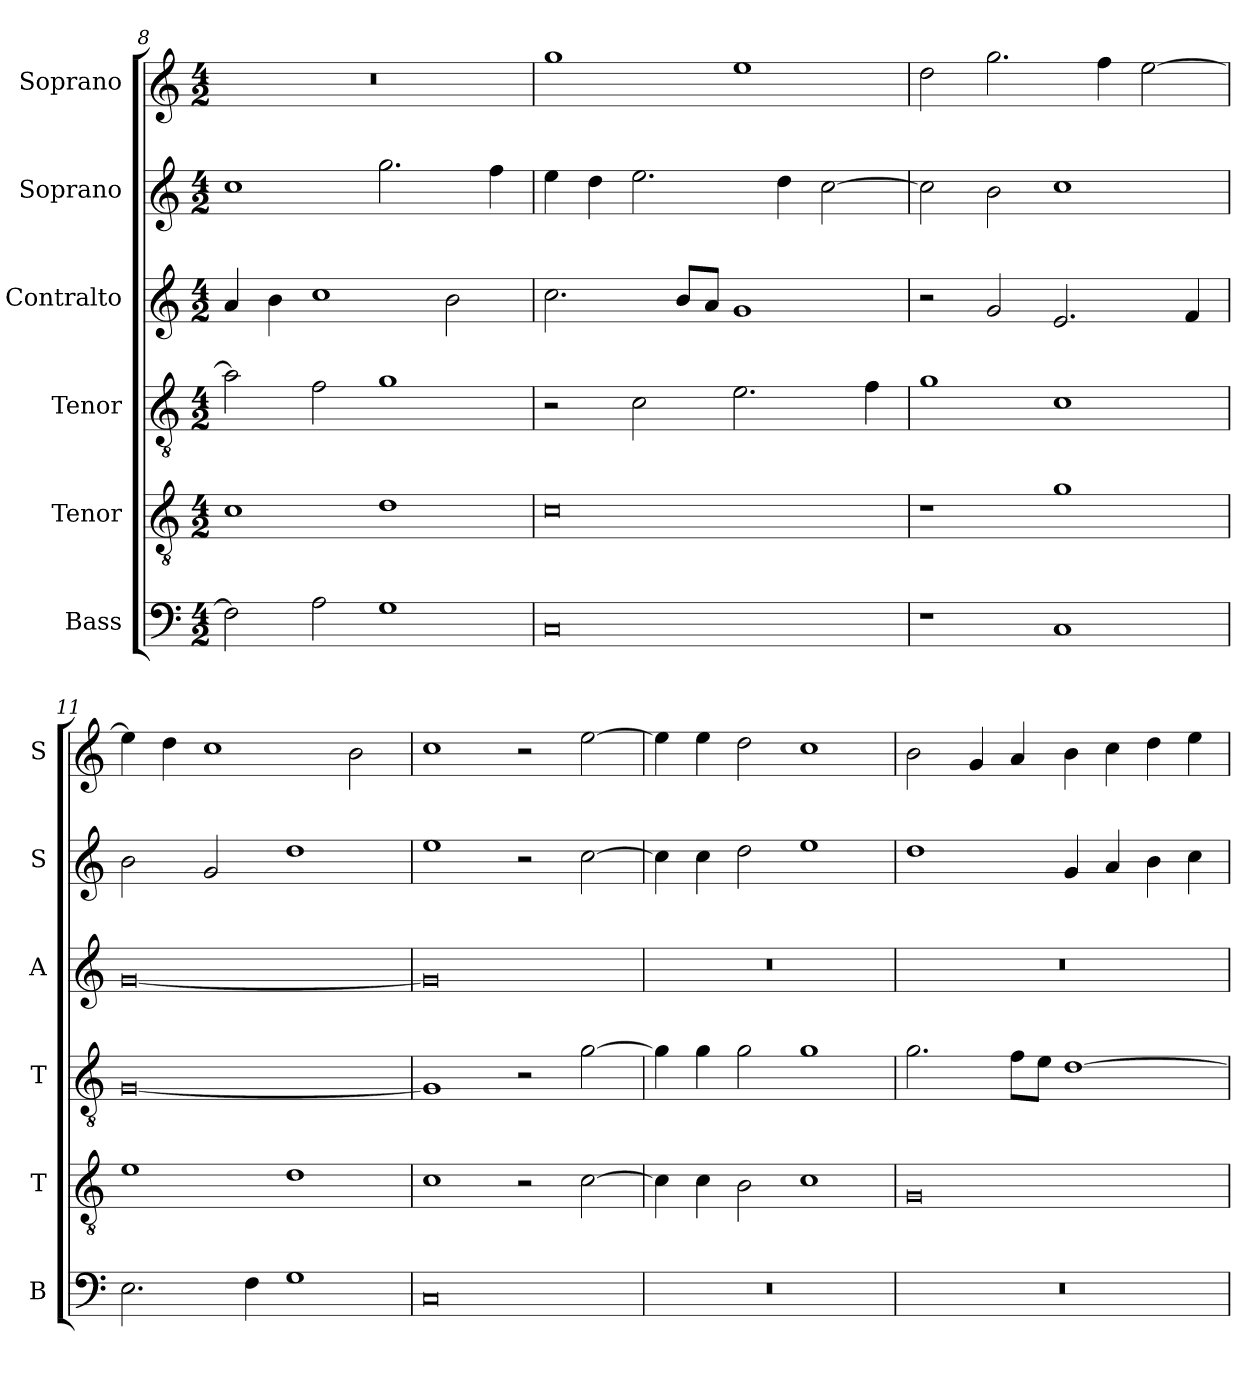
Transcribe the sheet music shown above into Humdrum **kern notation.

**kern	**kern	**kern	**kern	**kern	**kern
*part6	*part5	*part4	*part3	*part2	*part1
*staff6	*staff5	*staff4	*staff3	*staff2	*staff1
*I"Bass	*I"Tenor	*I"Tenor	*I"Contralto	*I"Soprano	*I"Soprano
*I'B	*I'T	*I'T	*I'A	*I'S	*I'S
*clefF4	*clefGv2	*clefGv2	*clefG2	*clefG2	*clefG2
*k[]	*k[]	*k[]	*k[]	*k[]	*k[]
*G:mix	*G:mix	*G:mix	*G:mix	*G:mix	*G:mix
*M4/2	*M4/2	*M4/2	*M4/2	*M4/2	*M4/2
=8	=8	=8	=8	=8	=8
2F]	1c	2a]	4a	1cc	0r
.	.	.	4b	.	.
2A	.	2f	1cc	.	.
1G	1d	1g	.	2.gg	.
.	.	.	2b	.	.
.	.	.	.	4ff	.
=9	=9	=9	=9	=9	=9
0C	0c	2r	2.cc	4ee	1gg
.	.	.	.	4dd	.
.	.	2c	.	2.ee	.
.	.	.	8b/L	.	.
.	.	.	8a/J	.	.
.	.	2.e	1g	.	1ee
.	.	.	.	4dd	.
.	.	.	.	[2cc	.
.	.	4f	.	.	.
=10	=10	=10	=10	=10	=10
1r	1r	1g	2r	2cc]	2dd
.	.	.	2g	2b	2.gg
1C	1g	1c	2.e	1cc	.
.	.	.	.	.	4ff
.	.	.	.	.	[2ee
.	.	.	4f	.	.
=11	=11	=11	=11	=11	=11
2.E	1e	[0G	[0g	2b	4ee]
.	.	.	.	.	4dd
.	.	.	.	2g	1cc
4F	.	.	.	.	.
1G	1d	.	.	1dd	.
.	.	.	.	.	2b
=12	=12	=12	=12	=12	=12
0C	1c	1G]	0g]	1ee	1cc
.	2r	2r	.	2r	2r
.	[2c	[2g	.	[2cc	[2ee
=13	=13	=13	=13	=13	=13
0r	4c]	4g]	0r	4cc]	4ee]
.	4c	4g	.	4cc	4ee
.	2B	2g	.	2dd	2dd
.	1c	1g	.	1ee	1cc
=14	=14	=14	=14	=14	=14
0r	0G	2.g	0r	1dd	2b
.	.	.	.	.	4g
.	.	8f\L	.	.	4a
.	.	8e\J	.	.	.
.	.	[1d	.	4g	4b
.	.	.	.	4a	4cc
.	.	.	.	4b	4dd
.	.	.	.	4cc	4ee
=	=	=	=	=	=
*-	*-	*-	*-	*-	*-
